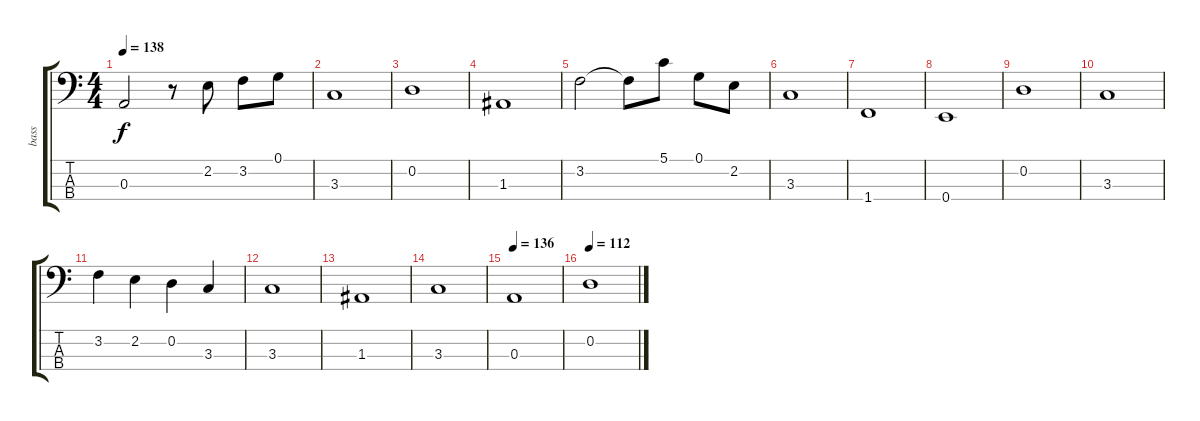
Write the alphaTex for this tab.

\track ("bass" "bass") {instrument electricbassfinger}
\staff {score tabs}
\tuning (G2 D2 A1 E1) {hide}
\ts (4 4)
\tempo 138
\clef f4
\ks c
0.3.2{dy f} r.8 2.2.8 3.2.8 0.1.8 |
3.3.1 |
0.2.1 |
1.3.1 |
3.2.2 3.2{t}.8 5.1.8 0.1.8 2.2.8 |
3.3.1 |
1.4.1 |
0.4.1 |
0.2.1 |
3.3.1 |
3.2.4 2.2.4 0.2.4 3.3.4 |
3.3.1 |
1.3.1 |
3.3.1 |
\tempo 136
0.3.1 |
\tempo 112
0.2.1
